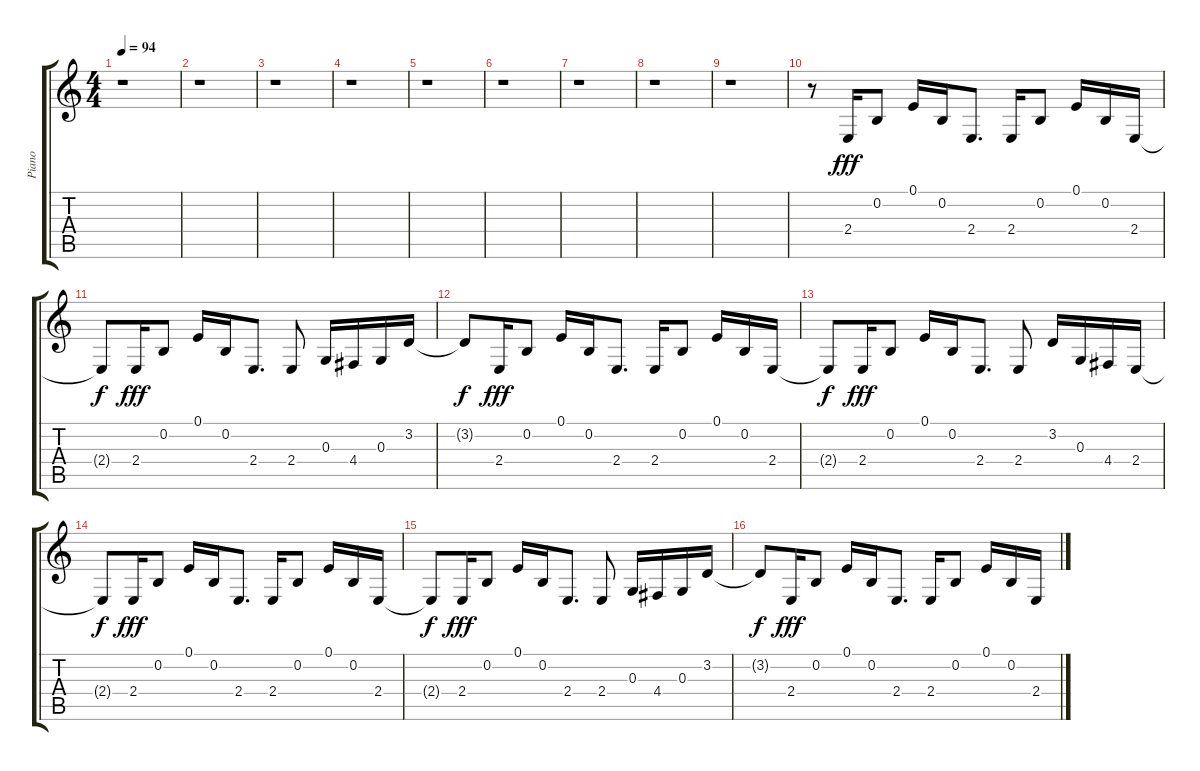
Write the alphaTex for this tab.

\track ("Piano" "Piano") {instrument acousticgrandpiano}
\staff {score tabs}
\tuning (E4 B3 G3 D3 A2 E2) {hide}
\ts (4 4)
\tempo 94
\clef g2
\ks c
r.1{dy f} |
r.1 |
r.1 |
r.1 |
r.1 |
r.1 |
r.1 |
r.1 |
r.1 |
r.8 2.4.16{dy fff} 0.2.8 0.1.16 0.2.16 2.4.8{d} 2.4.16 0.2.8 0.1.16 0.2.16 2.4.16 |
2.4{t}.8{dy f} 2.4.16{dy fff} 0.2.8 0.1.16 0.2.16 2.4.8{d} 2.4.8 0.3.16 4.4.16 0.3.16 3.2.16 |
3.2{t}.8{dy f} 2.4.16{dy fff} 0.2.8 0.1.16 0.2.16 2.4.8{d} 2.4.16 0.2.8 0.1.16 0.2.16 2.4.16 |
2.4{t}.8{dy f} 2.4.16{dy fff volume 16} 0.2.8{volume 16} 0.1.16{volume 16} 0.2.16{volume 15} 2.4.8{d volume 15} 2.4.8{volume 15} 3.2.16{volume 15} 0.3.16{volume 15} 4.4.16{volume 15} 2.4.16 |
2.4{t}.8{dy f} 2.4.16{dy fff volume 14} 0.2.8{volume 14} 0.1.16{volume 14} 0.2.16 2.4.8{d volume 14} 2.4.16{volume 14} 0.2.8{volume 14} 0.1.16{volume 13} 0.2.16{volume 13} 2.4.16{volume 13} |
2.4{t}.8{dy f} 2.4.16{dy fff volume 13} 0.2.8{volume 13} 0.1.16{volume 13} 0.2.16{volume 12} 2.4.8{d volume 12} 2.4.8{volume 12} 0.3.16{volume 12} 4.4.16{volume 12} 0.3.16{volume 12} 3.2.16 |
3.2{t}.8{dy f} 2.4.16{dy fff volume 12} 0.2.8{volume 11} 0.1.16{volume 11} 0.2.16 2.4.8{d volume 11} 2.4.16{volume 11} 0.2.8{volume 11} 0.1.16{volume 10} 0.2.16{volume 10} 2.4.16{volume 10}
